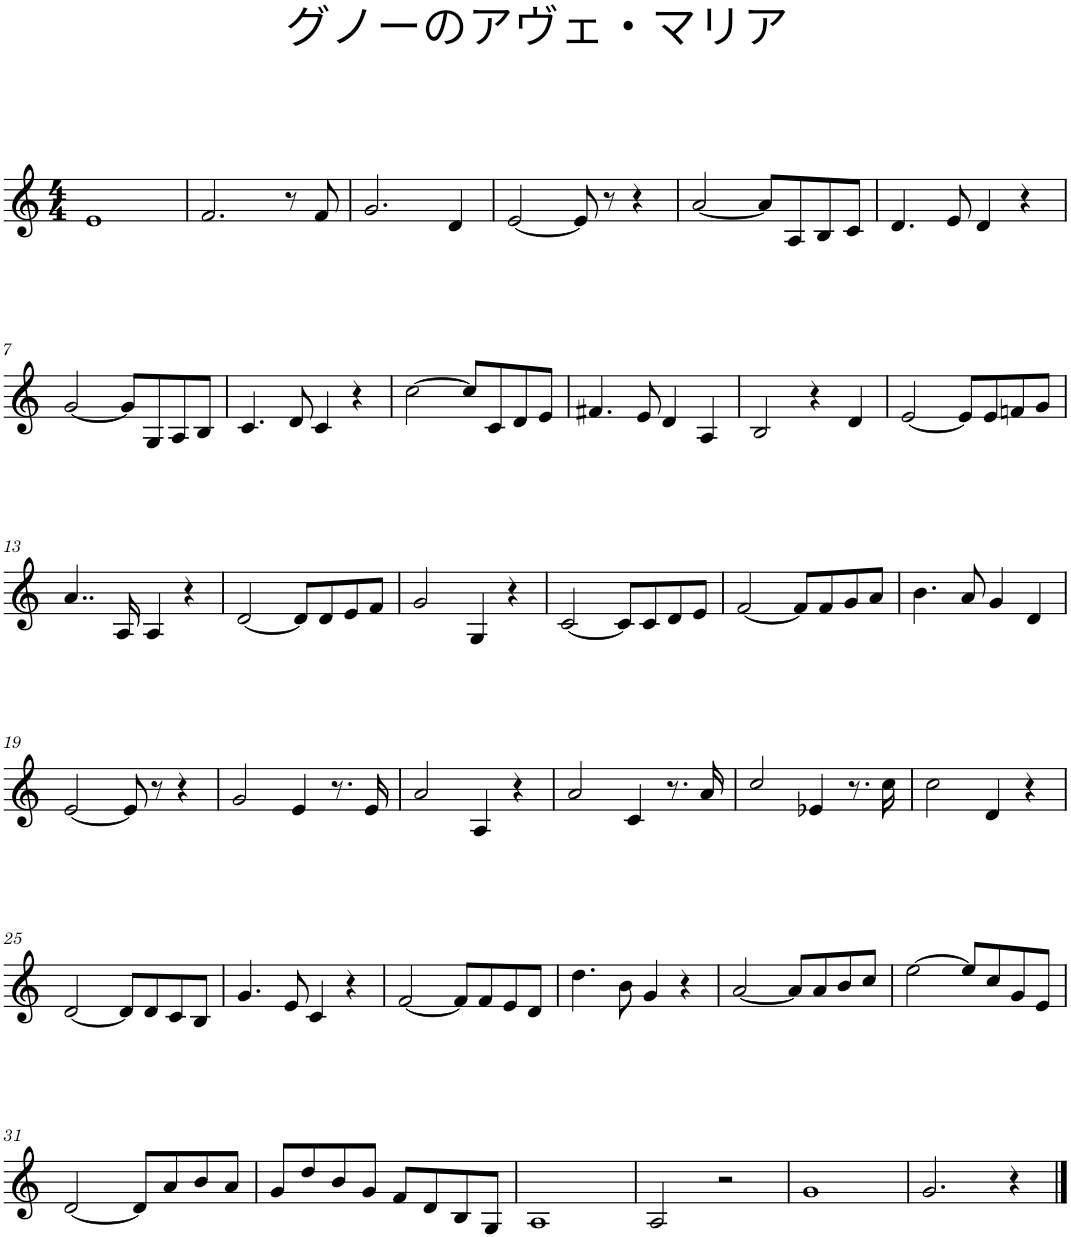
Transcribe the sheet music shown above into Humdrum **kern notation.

**kern
*part1
*staff1
*I"Piano
*I'Pno.
*clefG2
*k[]
*M4/4
=1
1e
=2
2.f/
8r
8f/
=3
2.g/
4d/
=4
[<2e/
8e/]
8r
4r
=5
[<2a/
8a/L]
8A/
8B/
8c/J
=6
4.d/
8e/
4d/
4r
!!LO:LB:g=z
=7
[<2g/
8g/L]
8G/
8A/
8B/J
=8
4.c/
8d/
4c/
4r
=9
[>2cc\
8cc/L]
8c/
8d/
8e/J
=10
4.f#X/
8e/
4d/
4A/
=11
2B/
4r
4d/
=12
[<2e/
8e/L]
8e/
8fn/
8g/J
!!LO:LB:g=z
=13
4..a/
16A/
4A/
4r
=14
[<2d/
8d/L]
8d/
8e/
8f/J
=15
2g/
4G/
4r
=16
[<2c/
8c/L]
8c/
8d/
8e/J
=17
[<2f/
8f/L]
8f/
8g/
8a/J
=18
4.b\
8a/
4g/
4d/
!!LO:LB:g=z
=19
[<2e/
8e/]
8r
4r
=20
2g/
4e/
8.r
16e/
=21
2a/
4A/
4r
=22
2a/
4c/
8.r
16a/
=23
2cc/
4e-X/
8.r
16cc\
=24
2cc\
4d/
4r
!!LO:LB:g=z
=25
[<2d/
8d/L]
8d/
8c/
8B/J
=26
4.g/
8e/
4c/
4r
=27
[<2f/
8f/L]
8f/
8e/
8d/J
=28
4.dd\
8b\
4g/
4r
=29
[<2a/
8a/L]
8a/
8b/
8cc/J
=30
[>2ee\
8ee/L]
8cc/
8g/
8e/J
!!LO:LB:g=z
=31
[<2d/
8d/L]
8a/
8b/
8a/J
=32
8g/L
8dd/
8b/
8g/J
8f/L
8d/
8B/
8G/J
=33
1A
=34
2A/
2r
=35
1g
=36
2.g/
4r
==
*-
